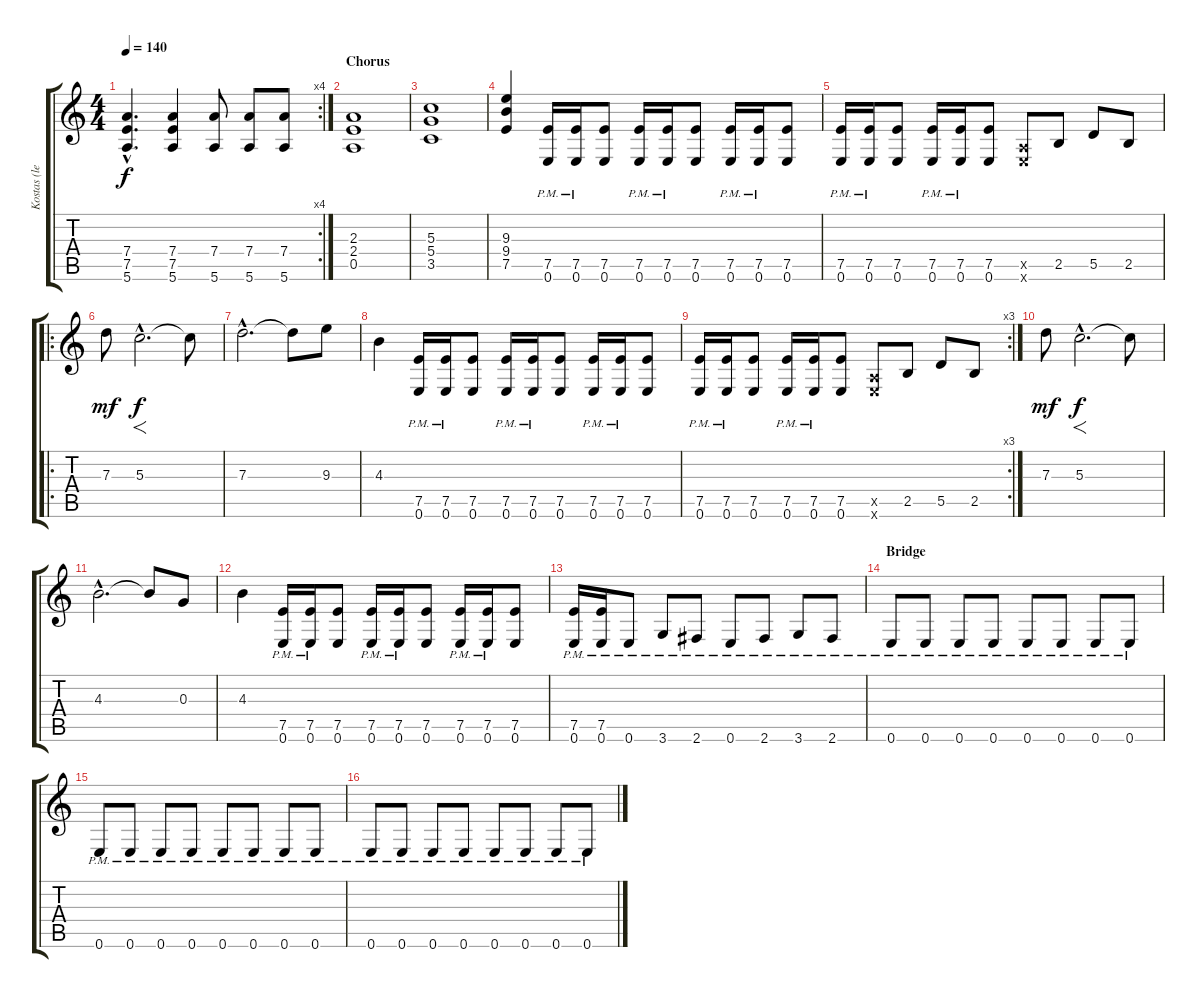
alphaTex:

\track ("Kostas (lead guitar)" "Kostas (le") {instrument distortionguitar}
\staff {score tabs}
\tuning (E4 B3 G3 D3 A2 E2) {hide}
\rc 4
\ts (4 4)
\tempo 140
\clef g2
\ks c
(7.4{hac} 7.5{hac} 5.6{hac}).4{d dy f} (7.4 7.5 5.6).4 (7.4 5.6).8 (7.4 5.6).8 (7.4 5.6).8 |
\section ("" "Chorus")
(2.3 2.4 0.5).1 |
(5.3 5.4 3.5).1 |
(9.3 9.4 7.5).4 (7.5{pm} 0.6{pm}).16 (7.5{pm} 0.6{pm}).16 (7.5 0.6).8 (7.5{pm} 0.6{pm}).16 (7.5{pm} 0.6{pm}).16 (7.5 0.6).8 (7.5{pm} 0.6{pm}).16 (7.5{pm} 0.6{pm}).16 (7.5 0.6).8 |
(7.5{pm} 0.6{pm}).16 (7.5{pm} 0.6{pm}).16 (7.5 0.6).8 (7.5{pm} 0.6{pm}).16 (7.5{pm} 0.6{pm}).16 (7.5 0.6).8 (0.5{x} 0.6{x}).8 2.5.8 5.5.8 2.5.8 |
\ro
7.3.8{dy mf} 5.3{hac}.2{f d dy f} 5.3{t}.8 |
7.3{hac}.2{d} 7.3{t}.8 9.3.8 |
4.3.4 (7.5{pm} 0.6{pm}).16 (7.5{pm} 0.6{pm}).16 (7.5 0.6).8 (7.5{pm} 0.6{pm}).16 (7.5{pm} 0.6{pm}).16 (7.5 0.6).8 (7.5{pm} 0.6{pm}).16 (7.5{pm} 0.6{pm}).16 (7.5 0.6).8 |
\rc 3
(7.5{pm} 0.6{pm}).16 (7.5{pm} 0.6{pm}).16 (7.5 0.6).8 (7.5{pm} 0.6{pm}).16 (7.5{pm} 0.6{pm}).16 (7.5 0.6).8 (0.5{x} 0.6{x}).8 2.5.8 5.5.8 2.5.8 |
7.3.8{dy mf} 5.3{hac}.2{f d dy f} 5.3{t}.8 |
4.3{hac}.2{d} 4.3{t}.8 0.3.8 |
4.3.4 (7.5{pm} 0.6{pm}).16 (7.5{pm} 0.6{pm}).16 (7.5 0.6).8 (7.5{pm} 0.6{pm}).16 (7.5{pm} 0.6{pm}).16 (7.5 0.6).8 (7.5{pm} 0.6{pm}).16 (7.5{pm} 0.6{pm}).16 (7.5 0.6).8 |
(7.5{pm} 0.6{pm}).16 (7.5{pm} 0.6{pm}).16 0.6{pm}.8 3.6{pm}.8 2.6{pm}.8 0.6{pm}.8 2.6{pm}.8 3.6{pm}.8 2.6{pm}.8 |
\section ("" "Bridge")
0.6{pm}.8 0.6{pm}.8 0.6{pm}.8 0.6{pm}.8 0.6{pm}.8 0.6{pm}.8 0.6{pm}.8 0.6{pm}.8 |
0.6{pm}.8 0.6{pm}.8 0.6{pm}.8 0.6{pm}.8 0.6{pm}.8 0.6{pm}.8 0.6{pm}.8 0.6{pm}.8 |
0.6{pm}.8 0.6{pm}.8 0.6{pm}.8 0.6{pm}.8 0.6{pm}.8 0.6{pm}.8 0.6{pm}.8 0.6{pm}.8
